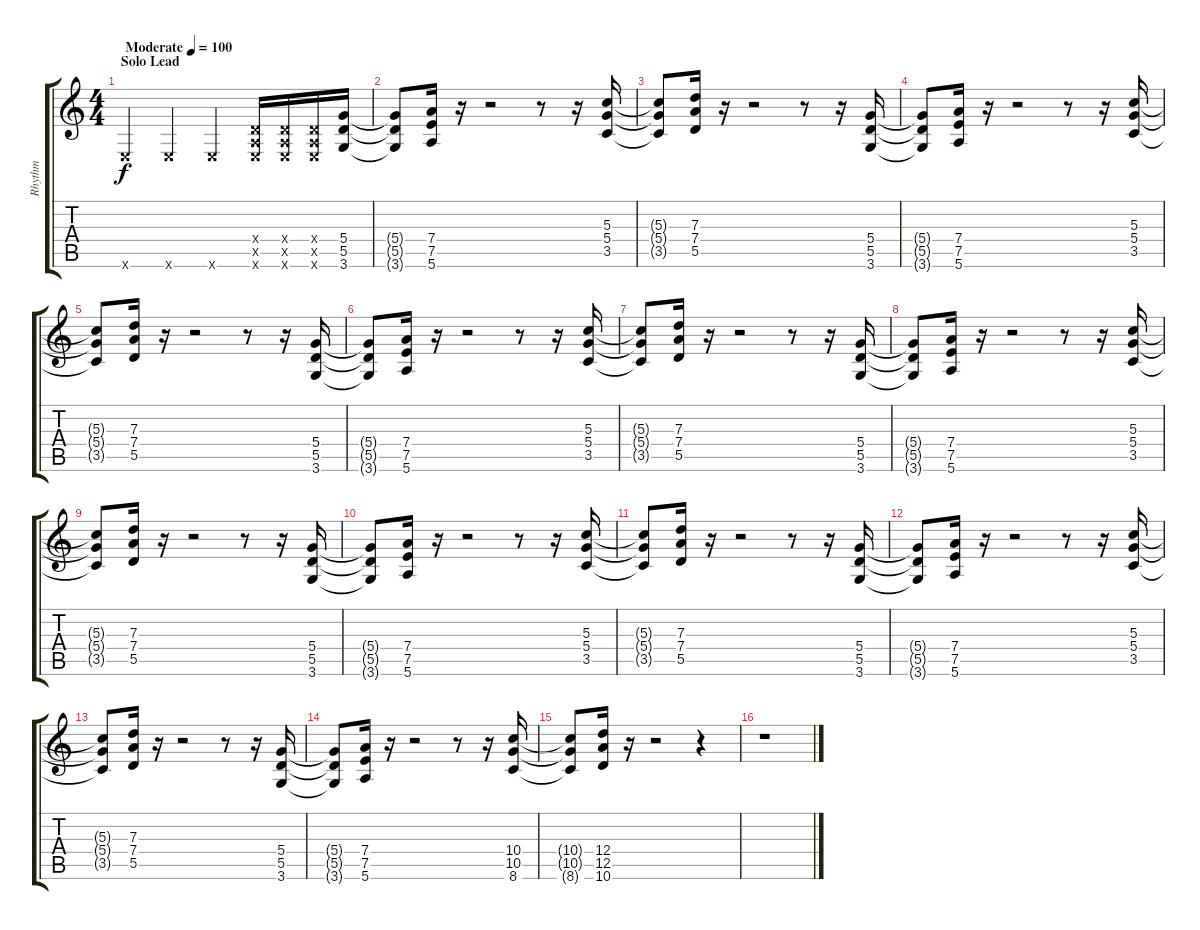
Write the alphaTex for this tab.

\track ("Rhythm" "Rhythm") {instrument overdrivenguitar}
\staff {score tabs}
\tuning (E4 B3 G3 D3 A2 E2) {hide}
\ts (4 4)
\section ("" "Solo Lead")
\tempo (100 "Moderate")
\clef g2
\ks c
0.6{x}.4{dy f instrument overdrivenguitar} 0.6{x}.4 0.6{x}.4 (0.4{x} 0.5{x} 0.6{x}).16 (0.4{x} 0.5{x} 0.6{x}).16 (0.4{x} 0.5{x} 0.6{x}).16 (5.4 5.5 3.6).16 |
(5.4{t} 5.5{t} 3.6{t}).8 (7.4 7.5 5.6).16 r.16 r.2 r.8 r.16 (5.3 5.4 3.5).16 |
(5.3{t} 5.4{t} 3.5{t}).8 (7.3 7.4 5.5).16 r.16 r.2 r.8 r.16 (5.4 5.5 3.6).16 |
(5.4{t} 5.5{t} 3.6{t}).8 (7.4 7.5 5.6).16 r.16 r.2 r.8 r.16 (5.3 5.4 3.5).16 |
(5.3{t} 5.4{t} 3.5{t}).8 (7.3 7.4 5.5).16 r.16 r.2 r.8 r.16 (5.4 5.5 3.6).16 |
(5.4{t} 5.5{t} 3.6{t}).8 (7.4 7.5 5.6).16 r.16 r.2 r.8 r.16 (5.3 5.4 3.5).16 |
(5.3{t} 5.4{t} 3.5{t}).8 (7.3 7.4 5.5).16 r.16 r.2 r.8 r.16 (5.4 5.5 3.6).16 |
(5.4{t} 5.5{t} 3.6{t}).8 (7.4 7.5 5.6).16 r.16 r.2 r.8 r.16 (5.3 5.4 3.5).16 |
(5.3{t} 5.4{t} 3.5{t}).8 (7.3 7.4 5.5).16 r.16 r.2 r.8 r.16 (5.4 5.5 3.6).16 |
(5.4{t} 5.5{t} 3.6{t}).8 (7.4 7.5 5.6).16 r.16 r.2 r.8 r.16 (5.3 5.4 3.5).16 |
(5.3{t} 5.4{t} 3.5{t}).8 (7.3 7.4 5.5).16 r.16 r.2 r.8 r.16 (5.4 5.5 3.6).16 |
(5.4{t} 5.5{t} 3.6{t}).8 (7.4 7.5 5.6).16 r.16 r.2 r.8 r.16 (5.3 5.4 3.5).16 |
(5.3{t} 5.4{t} 3.5{t}).8 (7.3 7.4 5.5).16 r.16 r.2 r.8 r.16 (5.4 5.5 3.6).16 |
(5.4{t} 5.5{t} 3.6{t}).8 (7.4 7.5 5.6).16 r.16 r.2 r.8 r.16 (10.4 10.5 8.6).16 |
(10.4{t} 10.5{t} 8.6{t}).8 (12.4 12.5 10.6).16 r.16 r.2 r.4 |
r.1
